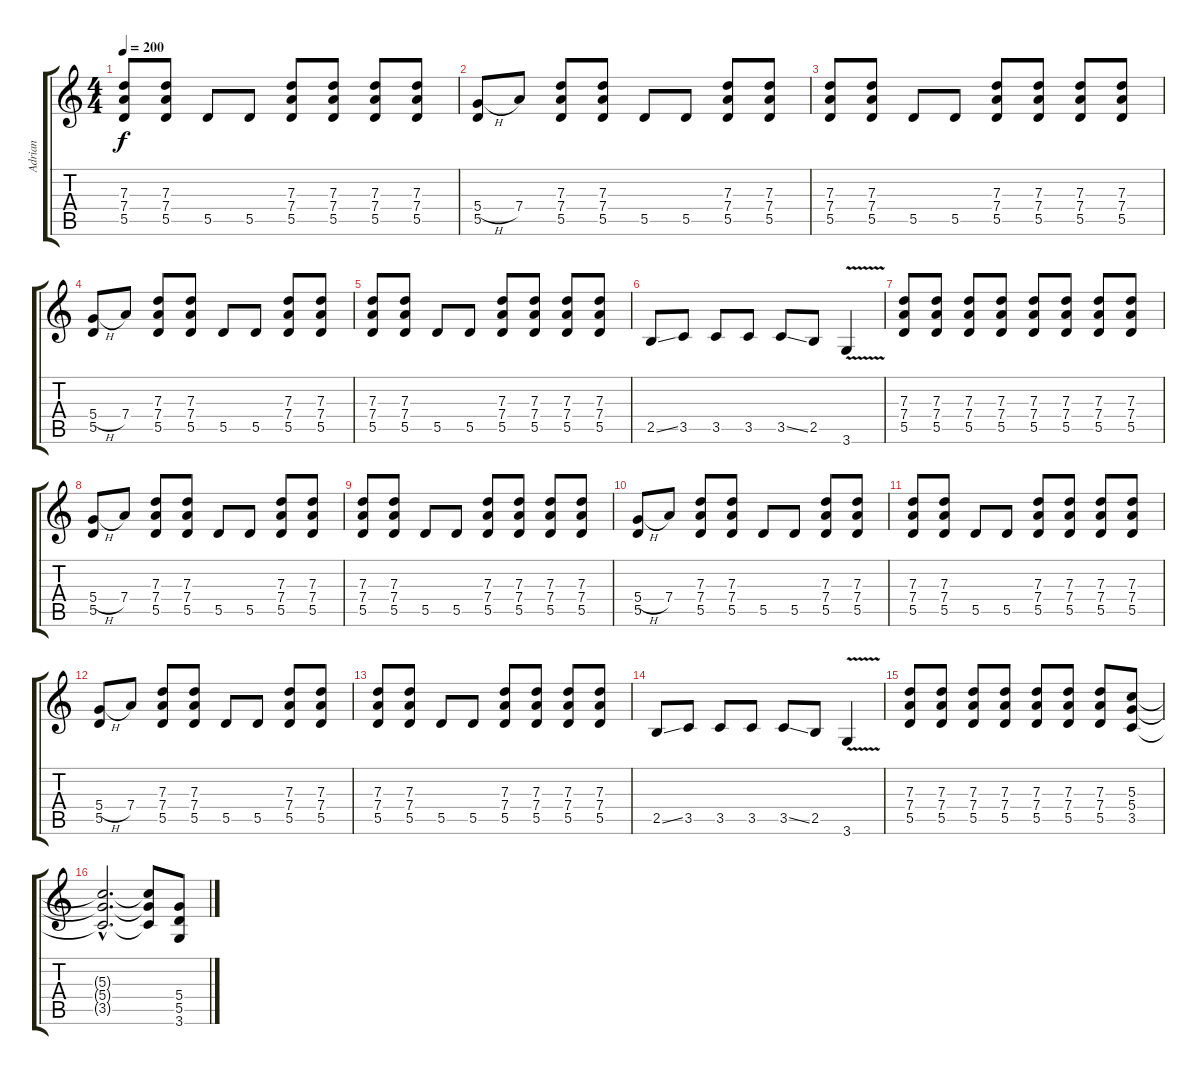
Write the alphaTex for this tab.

\track ("Adrian" "Adrian") {instrument distortionguitar}
\staff {score tabs}
\tuning (E4 B3 G3 D3 A2 E2) {hide}
\ts (4 4)
\tempo 200
\clef g2
\ks c
(7.3 7.4 5.5).8{dy f} (7.3 7.4 5.5).8 5.5.8 5.5.8 (7.3 7.4 5.5).8 (7.3 7.4 5.5).8 (7.3 7.4 5.5).8 (7.3 7.4 5.5).8 |
(5.4{h} 5.5).8 7.4.8 (7.3 7.4 5.5).8 (7.3 7.4 5.5).8 5.5.8 5.5.8 (7.3 7.4 5.5).8 (7.3 7.4 5.5).8 |
(7.3 7.4 5.5).8 (7.3 7.4 5.5).8 5.5.8 5.5.8 (7.3 7.4 5.5).8 (7.3 7.4 5.5).8 (7.3 7.4 5.5).8 (7.3 7.4 5.5).8 |
(5.4{h} 5.5).8 7.4.8 (7.3 7.4 5.5).8 (7.3 7.4 5.5).8 5.5.8 5.5.8 (7.3 7.4 5.5).8 (7.3 7.4 5.5).8 |
(7.3 7.4 5.5).8 (7.3 7.4 5.5).8 5.5.8 5.5.8 (7.3 7.4 5.5).8 (7.3 7.4 5.5).8 (7.3 7.4 5.5).8 (7.3 7.4 5.5).8 |
2.5{ss}.8 3.5.8 3.5.8 3.5.8 3.5{ss}.8 2.5.8 3.6{v}.4 |
(7.3 7.4 5.5).8 (7.3 7.4 5.5).8 (7.3 7.4 5.5).8 (7.3 7.4 5.5).8 (7.3 7.4 5.5).8 (7.3 7.4 5.5).8 (7.3 7.4 5.5).8 (7.3 7.4 5.5).8 |
(5.4{h} 5.5).8 7.4.8 (7.3 7.4 5.5).8 (7.3 7.4 5.5).8 5.5.8 5.5.8 (7.3 7.4 5.5).8 (7.3 7.4 5.5).8 |
(7.3 7.4 5.5).8 (7.3 7.4 5.5).8 5.5.8 5.5.8 (7.3 7.4 5.5).8 (7.3 7.4 5.5).8 (7.3 7.4 5.5).8 (7.3 7.4 5.5).8 |
(5.4{h} 5.5).8 7.4.8 (7.3 7.4 5.5).8 (7.3 7.4 5.5).8 5.5.8 5.5.8 (7.3 7.4 5.5).8 (7.3 7.4 5.5).8 |
(7.3 7.4 5.5).8 (7.3 7.4 5.5).8 5.5.8 5.5.8 (7.3 7.4 5.5).8 (7.3 7.4 5.5).8 (7.3 7.4 5.5).8 (7.3 7.4 5.5).8 |
(5.4{h} 5.5).8 7.4.8 (7.3 7.4 5.5).8 (7.3 7.4 5.5).8 5.5.8 5.5.8 (7.3 7.4 5.5).8 (7.3 7.4 5.5).8 |
(7.3 7.4 5.5).8 (7.3 7.4 5.5).8 5.5.8 5.5.8 (7.3 7.4 5.5).8 (7.3 7.4 5.5).8 (7.3 7.4 5.5).8 (7.3 7.4 5.5).8 |
2.5{ss}.8 3.5.8 3.5.8 3.5.8 3.5{ss}.8 2.5.8 3.6{v}.4 |
(7.3 7.4 5.5).8 (7.3 7.4 5.5).8 (7.3 7.4 5.5).8 (7.3 7.4 5.5).8 (7.3 7.4 5.5).8 (7.3 7.4 5.5).8 (7.3 7.4 5.5).8 (5.3 5.4 3.5).8 |
(5.3{hac t} 5.4{hac t} 3.5{hac t}).2{d} (5.3{t} 5.4{t} 3.5{t}).8 (5.4 5.5 3.6).8
